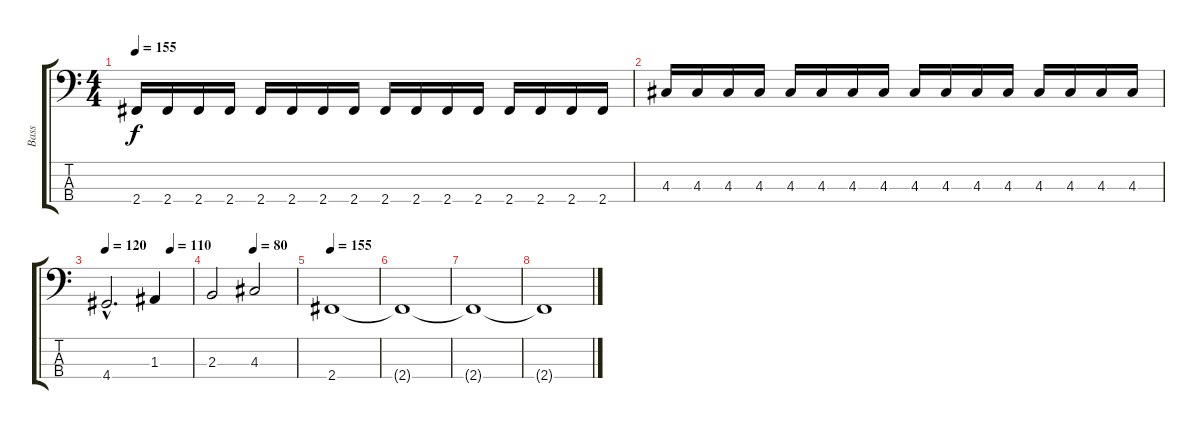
\track ("Bass" "Bass") {instrument electricbassfinger}
\staff {score tabs}
\tuning (G2 D2 A1 E1) {hide}
\ts (4 4)
\tempo 155
\clef f4
\ks c
2.4.16{dy f} 2.4.16 2.4.16 2.4.16 2.4.16 2.4.16 2.4.16 2.4.16 2.4.16 2.4.16 2.4.16 2.4.16 2.4.16 2.4.16 2.4.16 2.4.16 |
4.3.16 4.3.16 4.3.16 4.3.16 4.3.16 4.3.16 4.3.16 4.3.16 4.3.16 4.3.16 4.3.16 4.3.16 4.3.16 4.3.16 4.3.16 4.3.16 |
\tempo 120
\tempo (110 0.75)
4.4{hac}.2{d} 1.3.4 |
\tempo (80 0.5)
2.3.2 4.3.2 |
\tempo 155
2.4.1 |
2.4{t}.1 |
2.4{t}.1 |
2.4{t}.1
